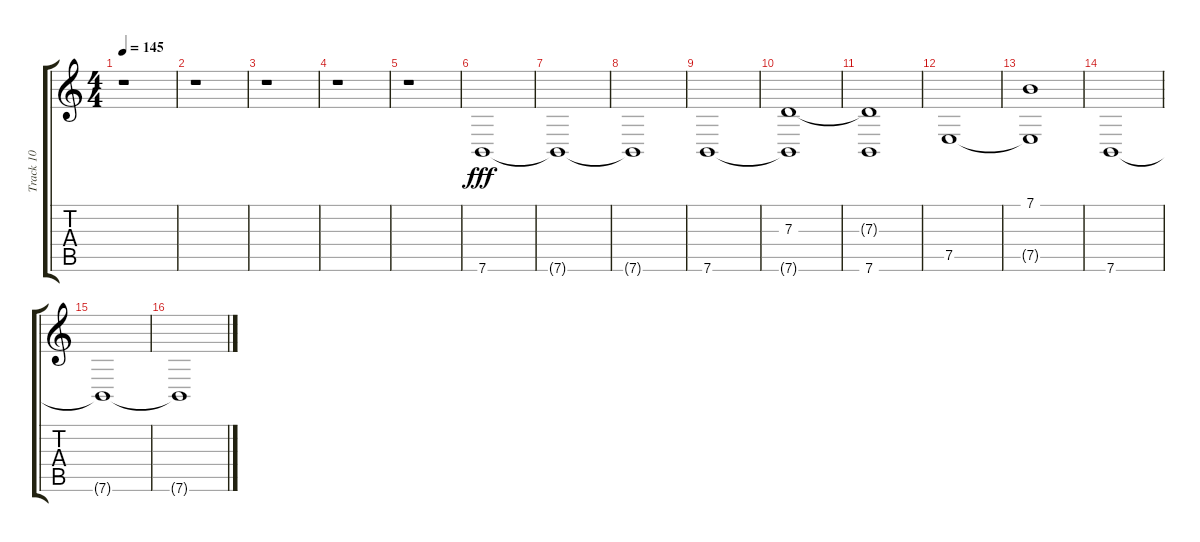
\track ("Track 10" "Track 10") {instrument seashore}
\staff {score tabs}
\tuning (E4 B3 G3 D3 A2 E2) {hide}
\ts (4 4)
\tempo 145
\clef g2
\ks c
r.1{dy fff} |
r.1 |
r.1 |
r.1 |
r.1 |
7.6.1 |
7.6{t}.1 |
7.6{t}.1 |
7.6.1 |
(7.3 7.6{t}).1 |
(7.3{t} 7.6).1 |
7.5.1 |
(7.1 7.5{t}).1 |
7.6.1 |
7.6{t}.1 |
7.6{t}.1
